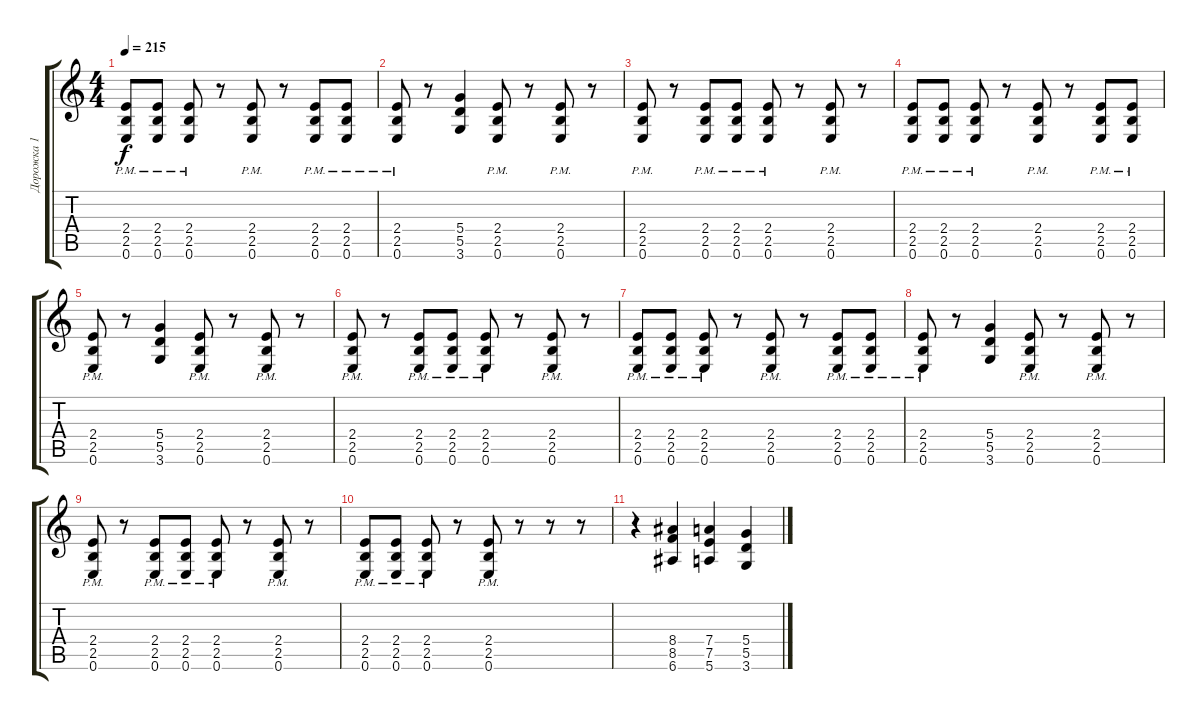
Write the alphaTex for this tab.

\track ("Дорожка 1" "Дорожка 1") {instrument distortionguitar}
\staff {score tabs}
\tuning (E4 B3 G3 D3 A2 E2) {hide}
\ts (4 4)
\tempo 215
\clef g2
\ks c
(2.4{pm} 2.5{pm} 0.6{pm}).8{dy f} (2.4{pm} 2.5{pm} 0.6{pm}).8 (2.4{pm} 2.5{pm} 0.6{pm}).8 r.8 (2.4{pm} 2.5{pm} 0.6{pm}).8 r.8 (2.4{pm} 2.5{pm} 0.6{pm}).8 (2.4{pm} 2.5{pm} 0.6{pm}).8 |
(2.4{pm} 2.5{pm} 0.6{pm}).8 r.8 (5.4 5.5 3.6).4 (2.4{pm} 2.5{pm} 0.6{pm}).8 r.8 (2.4{pm} 2.5{pm} 0.6{pm}).8 r.8 |
(2.4{pm} 2.5{pm} 0.6{pm}).8 r.8 (2.4{pm} 2.5{pm} 0.6{pm}).8 (2.4{pm} 2.5{pm} 0.6{pm}).8 (2.4{pm} 2.5{pm} 0.6{pm}).8 r.8 (2.4{pm} 2.5{pm} 0.6{pm}).8 r.8 |
(2.4{pm} 2.5{pm} 0.6{pm}).8 (2.4{pm} 2.5{pm} 0.6{pm}).8 (2.4{pm} 2.5{pm} 0.6{pm}).8 r.8 (2.4{pm} 2.5{pm} 0.6{pm}).8 r.8 (2.4{pm} 2.5{pm} 0.6{pm}).8 (2.4{pm} 2.5{pm} 0.6{pm}).8 |
(2.4{pm} 2.5{pm} 0.6{pm}).8 r.8 (5.4 5.5 3.6).4 (2.4{pm} 2.5{pm} 0.6{pm}).8 r.8 (2.4{pm} 2.5{pm} 0.6{pm}).8 r.8 |
(2.4{pm} 2.5{pm} 0.6{pm}).8 r.8 (2.4{pm} 2.5{pm} 0.6{pm}).8 (2.4{pm} 2.5{pm} 0.6{pm}).8 (2.4{pm} 2.5{pm} 0.6{pm}).8 r.8 (2.4{pm} 2.5{pm} 0.6{pm}).8 r.8 |
(2.4{pm} 2.5{pm} 0.6{pm}).8 (2.4{pm} 2.5{pm} 0.6{pm}).8 (2.4{pm} 2.5{pm} 0.6{pm}).8 r.8 (2.4{pm} 2.5{pm} 0.6{pm}).8 r.8 (2.4{pm} 2.5{pm} 0.6{pm}).8 (2.4{pm} 2.5{pm} 0.6{pm}).8 |
(2.4{pm} 2.5{pm} 0.6{pm}).8 r.8 (5.4 5.5 3.6).4 (2.4{pm} 2.5{pm} 0.6{pm}).8 r.8 (2.4{pm} 2.5{pm} 0.6{pm}).8 r.8 |
(2.4{pm} 2.5{pm} 0.6{pm}).8 r.8 (2.4{pm} 2.5{pm} 0.6{pm}).8 (2.4{pm} 2.5{pm} 0.6{pm}).8 (2.4{pm} 2.5{pm} 0.6{pm}).8 r.8 (2.4{pm} 2.5{pm} 0.6{pm}).8 r.8 |
(2.4{pm} 2.5{pm} 0.6{pm}).8 (2.4{pm} 2.5{pm} 0.6{pm}).8 (2.4{pm} 2.5{pm} 0.6{pm}).8 r.8 (2.4{pm} 2.5{pm} 0.6{pm}).8 r.8 r.8 r.8 |
r.4 (8.4 8.5 6.6).4 (7.4 7.5 5.6).4 (5.4 5.5 3.6).4
